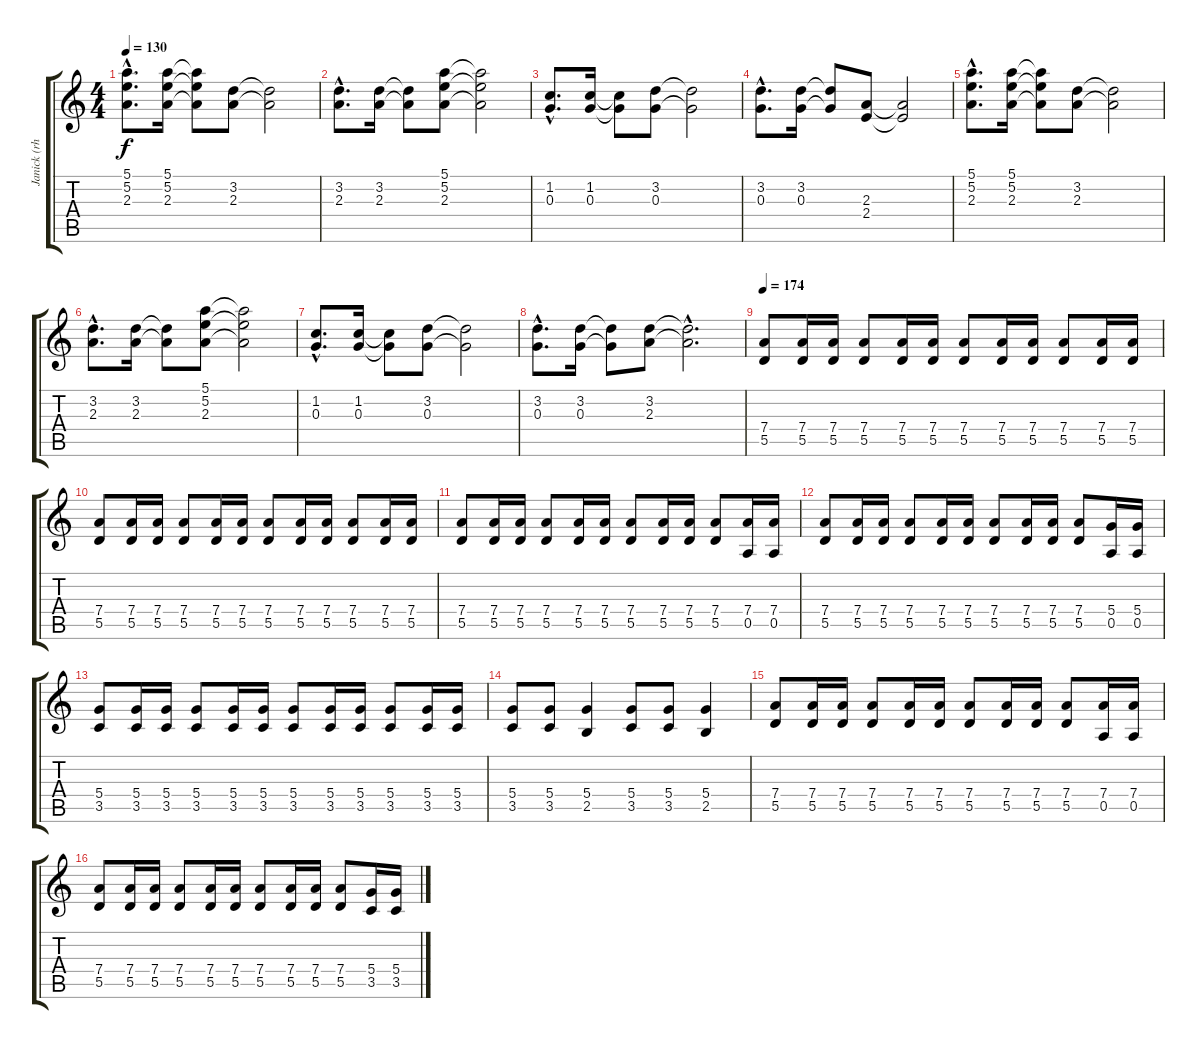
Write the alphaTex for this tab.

\track ("Janick (rhy. guitar)" "Janick (rh") {instrument distortionguitar}
\staff {score tabs}
\tuning (E4 B3 G3 D3 A2 E2) {hide}
\ts (4 4)
\tempo 130
\clef g2
\ks c
(5.1{hac} 5.2{hac} 2.3{hac}).8{d dy f} (5.1 5.2 2.3).16 (5.1{t} 5.2{t} 2.3{t}).8 (3.2 2.3).8 (3.2{t} 2.3{t}).2 |
(3.2{hac} 2.3{hac}).8{d} (3.2 2.3).16 (3.2{t} 2.3{t}).8 (5.1 5.2 2.3).8 (5.1{t} 5.2{t} 2.3{t}).2 |
(1.2{hac} 0.3{hac}).8{d} (1.2 0.3).16 (1.2{t} 0.3{t}).8 (3.2 0.3).8 (3.2{t} 0.3{t}).2 |
(3.2{hac} 0.3{hac}).8{d} (3.2 0.3).16 (3.2{t} 0.3{t}).8 (2.3 2.4).8 (2.3{t} 2.4{t}).2 |
(5.1{hac} 5.2{hac} 2.3{hac}).8{d} (5.1 5.2 2.3).16 (5.1{t} 5.2{t} 2.3{t}).8 (3.2 2.3).8 (3.2{t} 2.3{t}).2 |
(3.2{hac} 2.3{hac}).8{d} (3.2 2.3).16 (3.2{t} 2.3{t}).8 (5.1 5.2 2.3).8 (5.1{t} 5.2{t} 2.3{t}).2 |
(1.2{hac} 0.3{hac}).8{d} (1.2 0.3).16 (1.2{t} 0.3{t}).8 (3.2 0.3).8 (3.2{t} 0.3{t}).2 |
(3.2{hac} 0.3{hac}).8{d} (3.2 0.3).16 (3.2{t} 0.3{t}).8 (3.2 2.3).8 (3.2{hac t} 2.3{hac t}).2{d} |
\tempo 174
(7.4 5.5).8 (7.4 5.5).16 (7.4 5.5).16 (7.4 5.5).8 (7.4 5.5).16 (7.4 5.5).16 (7.4 5.5).8 (7.4 5.5).16 (7.4 5.5).16 (7.4 5.5).8 (7.4 5.5).16 (7.4 5.5).16 |
(7.4 5.5).8 (7.4 5.5).16 (7.4 5.5).16 (7.4 5.5).8 (7.4 5.5).16 (7.4 5.5).16 (7.4 5.5).8 (7.4 5.5).16 (7.4 5.5).16 (7.4 5.5).8 (7.4 5.5).16 (7.4 5.5).16 |
(7.4 5.5).8 (7.4 5.5).16 (7.4 5.5).16 (7.4 5.5).8 (7.4 5.5).16 (7.4 5.5).16 (7.4 5.5).8 (7.4 5.5).16 (7.4 5.5).16 (7.4 5.5).8 (7.4 0.5).16 (7.4 0.5).16 |
(7.4 5.5).8 (7.4 5.5).16 (7.4 5.5).16 (7.4 5.5).8 (7.4 5.5).16 (7.4 5.5).16 (7.4 5.5).8 (7.4 5.5).16 (7.4 5.5).16 (7.4 5.5).8 (5.4 0.5).16 (5.4 0.5).16 |
(5.4 3.5).8 (5.4 3.5).16 (5.4 3.5).16 (5.4 3.5).8 (5.4 3.5).16 (5.4 3.5).16 (5.4 3.5).8 (5.4 3.5).16 (5.4 3.5).16 (5.4 3.5).8 (5.4 3.5).16 (5.4 3.5).16 |
(5.4 3.5).8 (5.4 3.5).8 (5.4 2.5).4 (5.4 3.5).8 (5.4 3.5).8 (5.4 2.5).4 |
(7.4 5.5).8 (7.4 5.5).16 (7.4 5.5).16 (7.4 5.5).8 (7.4 5.5).16 (7.4 5.5).16 (7.4 5.5).8 (7.4 5.5).16 (7.4 5.5).16 (7.4 5.5).8 (7.4 0.5).16 (7.4 0.5).16 |
(7.4 5.5).8 (7.4 5.5).16 (7.4 5.5).16 (7.4 5.5).8 (7.4 5.5).16 (7.4 5.5).16 (7.4 5.5).8 (7.4 5.5).16 (7.4 5.5).16 (7.4 5.5).8 (5.4 3.5).16 (5.4 3.5).16
